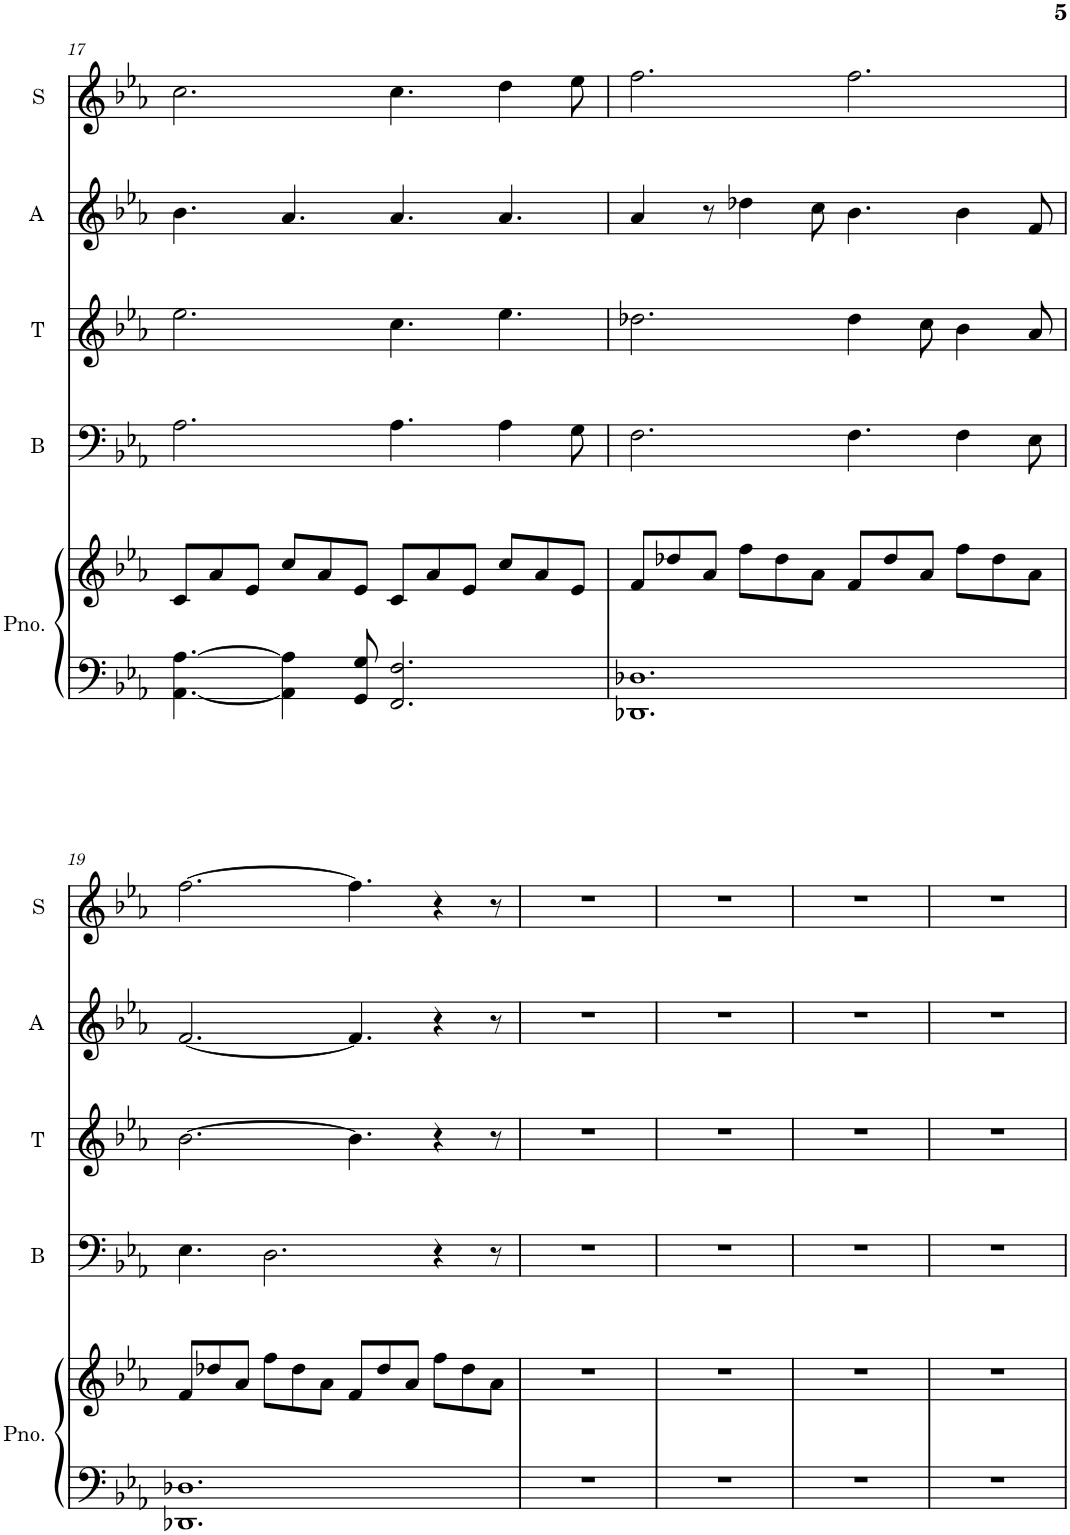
**kern	**kern	**kern	**kern	**kern	**kern
*part5	*part5	*part4	*part3	*part2	*part1
*staff6	*staff5	*staff4	*staff3	*staff2	*staff1
*I"Piano	*	*I"Bass	*I"Tenor	*I"Alto	*I"Soprano
*I'Pno.	*	*I'B	*I'T	*I'A	*I'S
!!LO:PB:g=z
*clefF4	*clefG2	*clefF4	*clefG2	*clefG2	*clefG2
*k[b-e-a-]	*k[b-e-a-]	*k[b-e-a-]	*k[b-e-a-]	*k[b-e-a-]	*k[b-e-a-]
*M12/8	*M12/8	*M12/8	*M12/8	*M12/8	*M12/8
=17	=17	=17	=17	=17	=17
[4.AA-\ [4.A-\	8c/L	2.A-\	2.ee-\	4.b-\	2.cc\
.	8a-/	.	.	.	.
.	8e-/J	.	.	.	.
4AA-\] 4A-\]	8cc/L	.	.	4.a-/	.
.	8a-/	.	.	.	.
8GG/ 8G/	8e-/J	.	.	.	.
2.FF/ 2.F/	8c/L	4.A-\	4.cc\	4.a-/	4.cc\
.	8a-/	.	.	.	.
.	8e-/J	.	.	.	.
.	8cc/L	4A-\	4.ee-\	4.a-/	4dd\
.	8a-/	.	.	.	.
.	8e-/J	8G\	.	.	8ee-\
=18	=18	=18	=18	=18	=18
1.DD-X 1.D-X	8f/L	2.F\	2.dd-X\	4a-/	2.ff\
.	8dd-X/	.	.	.	.
.	8a-/J	.	.	8r	.
.	8ff\L	.	.	4dd-X\	.
.	8dd-\	.	.	.	.
.	8a-\J	.	.	8cc\	.
.	8f/L	4.F\	4dd-\	4.b-\	2.ff\
.	8dd-/	.	.	.	.
.	8a-/J	.	8cc\	.	.
.	8ff\L	4F\	4b-\	4b-\	.
.	8dd-\	.	.	.	.
.	8a-\J	8E-\	8a-/	8f/	.
!!LO:LB:g=z
=19	=19	=19	=19	=19	=19
1.DD-X 1.D-X	8f/L	4.E-\	[2.b-\	[2.f/	[2.ff\
.	8dd-X/	.	.	.	.
.	8a-/J	.	.	.	.
.	8ff\L	2.D\	.	.	.
.	8dd-\	.	.	.	.
.	8a-\J	.	.	.	.
.	8f/L	.	4.b-\]	4.f/]	4.ff\]
.	8dd-/	.	.	.	.
.	8a-/J	.	.	.	.
.	8ff\L	4r	4r	4r	4r
.	8dd-\	.	.	.	.
.	8a-\J	8r	8r	8r	8r
=20	=20	=20	=20	=20	=20
1.r	1.r	1.r	1.r	1.r	1.r
=21	=21	=21	=21	=21	=21
1.r	1.r	1.r	1.r	1.r	1.r
=22	=22	=22	=22	=22	=22
1.r	1.r	1.r	1.r	1.r	1.r
=23	=23	=23	=23	=23	=23
1.r	1.r	1.r	1.r	1.r	1.r
=	=	=	=	=	=
*-	*-	*-	*-	*-	*-
